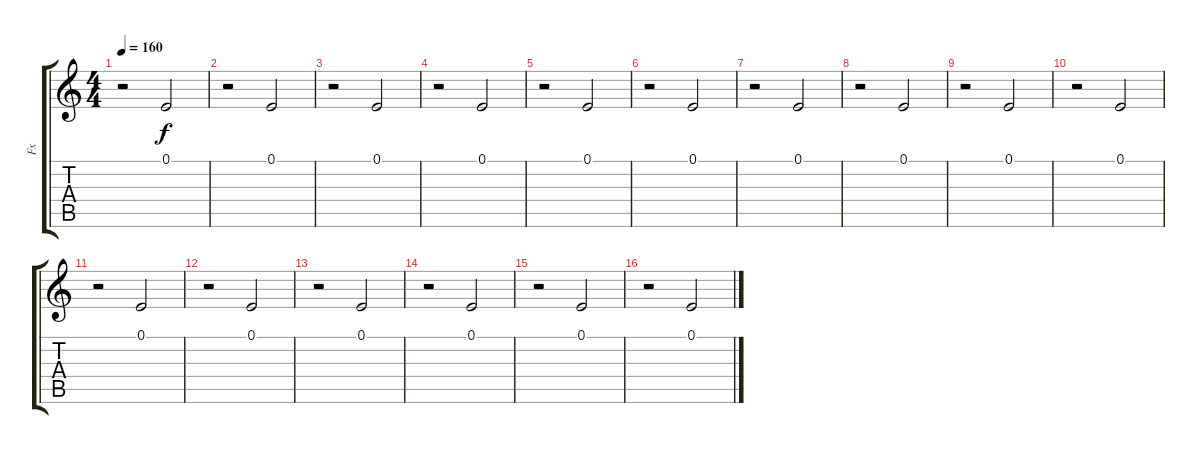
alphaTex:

\track ("Fx" "Fx") {instrument gunshot}
\staff {score tabs}
\tuning (E4 B3 G3 D3 A2 E2) {hide}
\ts (4 4)
\tempo 160
\clef g2
\ks c
r.2{dy f} 0.1.2 |
r.2 0.1.2 |
r.2 0.1.2 |
r.2 0.1.2 |
r.2 0.1.2 |
r.2 0.1.2 |
r.2 0.1.2 |
r.2 0.1.2 |
r.2 0.1.2 |
r.2 0.1.2 |
r.2 0.1.2 |
r.2 0.1.2 |
r.2 0.1.2 |
r.2 0.1.2 |
r.2 0.1.2 |
r.2 0.1.2
